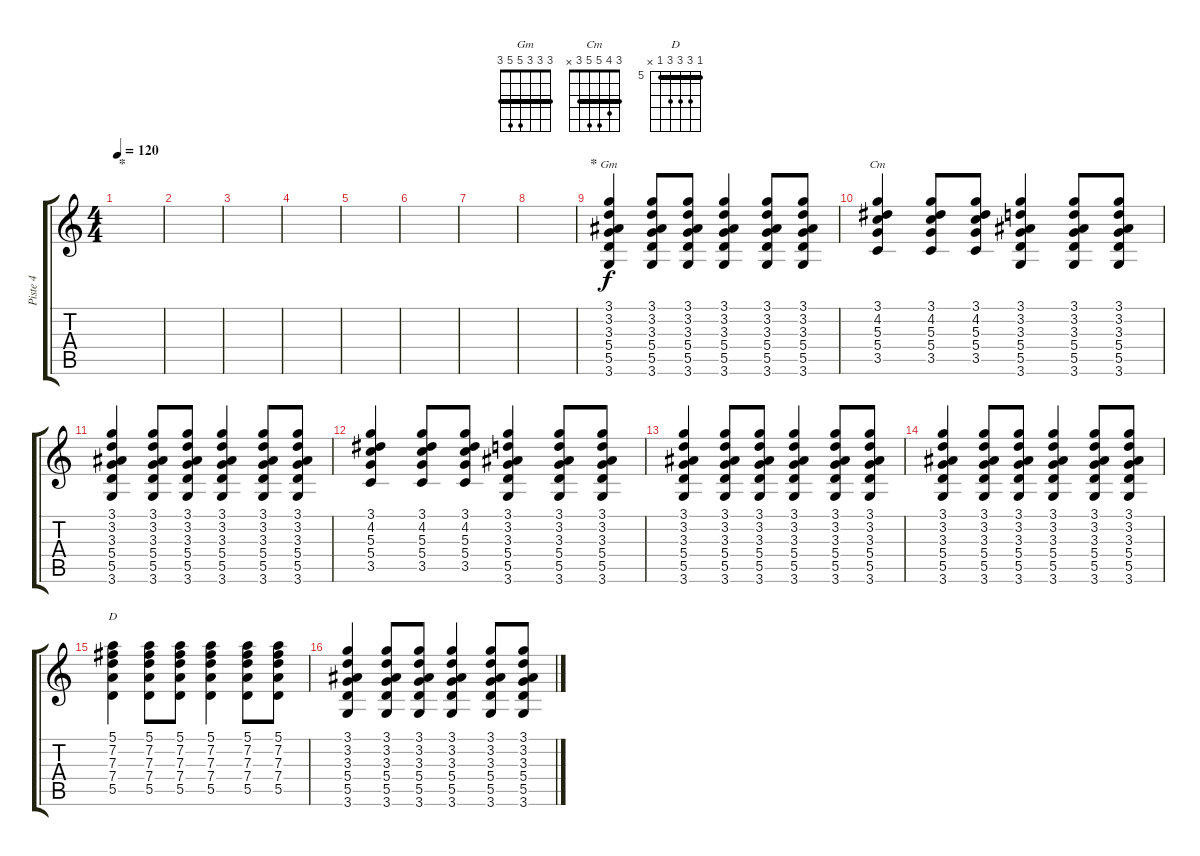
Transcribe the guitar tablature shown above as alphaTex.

\track ("Piste 4" "Piste 4") {instrument acousticguitarsteel}
\staff {score tabs}
\tuning (E4 B3 G3 D3 A2 E2) {hide}
\chord ("Gm" 3 3 3 5 5 3) {barre 3}
\chord ("Cm" 3 4 5 5 3 x) {barre 3}
\chord ("D" 5 7 7 7 5 x) {firstfret 5 barre 5}
\ts (4 4)
\section ("" "*")
\tempo 120
\clef g2
\ks c
|
|
|
|
|
|
|
|
\section ("" "*")
(3.1 3.2 3.3 5.4 5.5 3.6).4{ch "Gm"} (3.1 3.2 3.3 5.4 5.5 3.6).8 (3.1 3.2 3.3 5.4 5.5 3.6).8 (3.1 3.2 3.3 5.4 5.5 3.6).4 (3.1 3.2 3.3 5.4 5.5 3.6).8 (3.1 3.2 3.3 5.4 5.5 3.6).8 |
(3.1 4.2 5.3 5.4 3.5).4{ch "Cm"} (3.1 4.2 5.3 5.4 3.5).8 (3.1 4.2 5.3 5.4 3.5).8 (3.1 3.2 3.3 5.4 5.5 3.6).4 (3.1 3.2 3.3 5.4 5.5 3.6).8 (3.1 3.2 3.3 5.4 5.5 3.6).8 |
(3.1 3.2 3.3 5.4 5.5 3.6).4 (3.1 3.2 3.3 5.4 5.5 3.6).8 (3.1 3.2 3.3 5.4 5.5 3.6).8 (3.1 3.2 3.3 5.4 5.5 3.6).4 (3.1 3.2 3.3 5.4 5.5 3.6).8 (3.1 3.2 3.3 5.4 5.5 3.6).8 |
(3.1 4.2 5.3 5.4 3.5).4 (3.1 4.2 5.3 5.4 3.5).8 (3.1 4.2 5.3 5.4 3.5).8 (3.1 3.2 3.3 5.4 5.5 3.6).4 (3.1 3.2 3.3 5.4 5.5 3.6).8 (3.1 3.2 3.3 5.4 5.5 3.6).8 |
(3.1 3.2 3.3 5.4 5.5 3.6).4 (3.1 3.2 3.3 5.4 5.5 3.6).8 (3.1 3.2 3.3 5.4 5.5 3.6).8 (3.1 3.2 3.3 5.4 5.5 3.6).4 (3.1 3.2 3.3 5.4 5.5 3.6).8 (3.1 3.2 3.3 5.4 5.5 3.6).8 |
(3.1 3.2 3.3 5.4 5.5 3.6).4 (3.1 3.2 3.3 5.4 5.5 3.6).8 (3.1 3.2 3.3 5.4 5.5 3.6).8 (3.1 3.2 3.3 5.4 5.5 3.6).4 (3.1 3.2 3.3 5.4 5.5 3.6).8 (3.1 3.2 3.3 5.4 5.5 3.6).8 |
(5.1 7.2 7.3 7.4 5.5).4{ch "D"} (5.1 7.2 7.3 7.4 5.5).8 (5.1 7.2 7.3 7.4 5.5).8 (5.1 7.2 7.3 7.4 5.5).4 (5.1 7.2 7.3 7.4 5.5).8 (5.1 7.2 7.3 7.4 5.5).8 |
(3.1 3.2 3.3 5.4 5.5 3.6).4 (3.1 3.2 3.3 5.4 5.5 3.6).8 (3.1 3.2 3.3 5.4 5.5 3.6).8 (3.1 3.2 3.3 5.4 5.5 3.6).4 (3.1 3.2 3.3 5.4 5.5 3.6).8 (3.1 3.2 3.3 5.4 5.5 3.6).8
